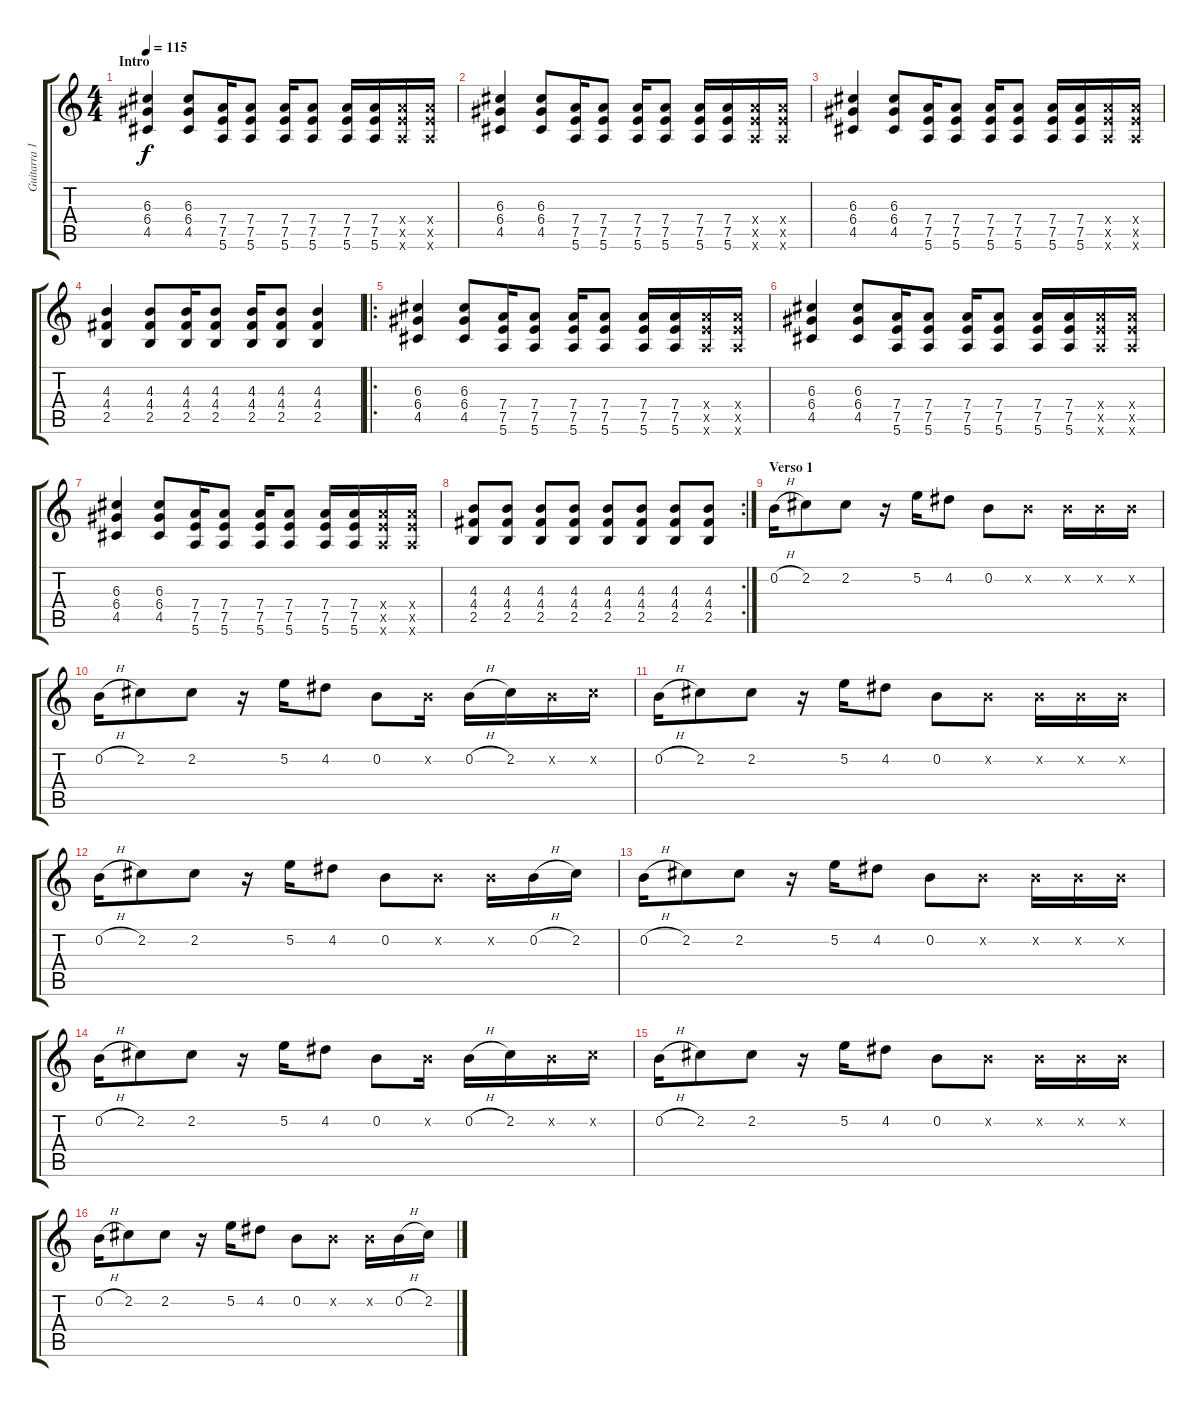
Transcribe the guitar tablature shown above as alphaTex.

\track ("Guitarra 1" "Guitarra 1") {instrument distortionguitar}
\staff {score tabs}
\tuning (E4 B3 G3 D3 A2 E2) {hide}
\ts (4 4)
\section ("" "Intro")
\tempo 115
\clef g2
\ks c
(6.3 6.4 4.5).4{dy f instrument distortionguitar} (6.3 6.4 4.5).8 (7.4 7.5 5.6).16 (7.4 7.5 5.6).8 (7.4 7.5 5.6).16 (7.4 7.5 5.6).8 (7.4 7.5 5.6).16 (7.4 7.5 5.6).16 (7.4{x} 7.5{x} 5.6{x}).16 (7.4{x} 7.5{x} 5.6{x}).16 |
(6.3 6.4 4.5).4 (6.3 6.4 4.5).8 (7.4 7.5 5.6).16 (7.4 7.5 5.6).8 (7.4 7.5 5.6).16 (7.4 7.5 5.6).8 (7.4 7.5 5.6).16 (7.4 7.5 5.6).16 (7.4{x} 7.5{x} 5.6{x}).16 (7.4{x} 7.5{x} 5.6{x}).16 |
(6.3 6.4 4.5).4 (6.3 6.4 4.5).8 (7.4 7.5 5.6).16 (7.4 7.5 5.6).8 (7.4 7.5 5.6).16 (7.4 7.5 5.6).8 (7.4 7.5 5.6).16 (7.4 7.5 5.6).16 (7.4{x} 7.5{x} 5.6{x}).16 (7.4{x} 7.5{x} 5.6{x}).16 |
(4.3 4.4 2.5).4 (4.3 4.4 2.5).8 (4.3 4.4 2.5).16 (4.3 4.4 2.5).8 (4.3 4.4 2.5).16 (4.3 4.4 2.5).8 (4.3 4.4 2.5).4 |
\ro
(6.3 6.4 4.5).4 (6.3 6.4 4.5).8 (7.4 7.5 5.6).16 (7.4 7.5 5.6).8 (7.4 7.5 5.6).16 (7.4 7.5 5.6).8 (7.4 7.5 5.6).16 (7.4 7.5 5.6).16 (7.4{x} 7.5{x} 5.6{x}).16 (7.4{x} 7.5{x} 5.6{x}).16 |
(6.3 6.4 4.5).4 (6.3 6.4 4.5).8 (7.4 7.5 5.6).16 (7.4 7.5 5.6).8 (7.4 7.5 5.6).16 (7.4 7.5 5.6).8 (7.4 7.5 5.6).16 (7.4 7.5 5.6).16 (7.4{x} 7.5{x} 5.6{x}).16 (7.4{x} 7.5{x} 5.6{x}).16 |
(6.3 6.4 4.5).4 (6.3 6.4 4.5).8 (7.4 7.5 5.6).16 (7.4 7.5 5.6).8 (7.4 7.5 5.6).16 (7.4 7.5 5.6).8 (7.4 7.5 5.6).16 (7.4 7.5 5.6).16 (7.4{x} 7.5{x} 5.6{x}).16 (7.4{x} 7.5{x} 5.6{x}).16 |
\rc 2
(4.3 4.4 2.5).8 (4.3 4.4 2.5).8 (4.3 4.4 2.5).8 (4.3 4.4 2.5).8 (4.3 4.4 2.5).8 (4.3 4.4 2.5).8 (4.3 4.4 2.5).8 (4.3 4.4 2.5).8 |
\section ("" "Verso 1")
0.2{h}.16{instrument overdrivenguitar} 2.2.8 2.2.8 r.16 5.2.16 4.2.8 0.2.8 0.2{x}.8 0.2{x}.16 0.2{x}.16 0.2{x}.16 |
0.2{h}.16 2.2.8 2.2.8 r.16 5.2.16 4.2.8 0.2.8 0.2{x}.16 0.2{h}.16 2.2.16 0.2{x}.16 2.2{x}.16 |
0.2{h}.16{instrument overdrivenguitar} 2.2.8 2.2.8 r.16 5.2.16 4.2.8 0.2.8 0.2{x}.8 0.2{x}.16 0.2{x}.16 0.2{x}.16 |
0.2{h}.16 2.2.8 2.2.8 r.16 5.2.16 4.2.8 0.2.8 0.2{x}.8 0.2{x}.16 0.2{h}.16 2.2.16 |
0.2{h}.16{instrument overdrivenguitar} 2.2.8 2.2.8 r.16 5.2.16 4.2.8 0.2.8 0.2{x}.8 0.2{x}.16 0.2{x}.16 0.2{x}.16 |
0.2{h}.16 2.2.8 2.2.8 r.16 5.2.16 4.2.8 0.2.8 0.2{x}.16 0.2{h}.16 2.2.16 0.2{x}.16 2.2{x}.16 |
0.2{h}.16{instrument overdrivenguitar} 2.2.8 2.2.8 r.16 5.2.16 4.2.8 0.2.8 0.2{x}.8 0.2{x}.16 0.2{x}.16 0.2{x}.16 |
0.2{h}.16 2.2.8 2.2.8 r.16 5.2.16 4.2.8 0.2.8 0.2{x}.8 0.2{x}.16 0.2{h}.16 2.2.16
